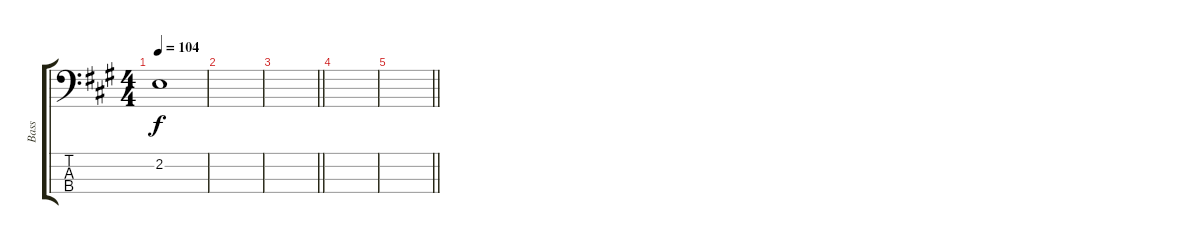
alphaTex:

\track ("Bass" "Bass") {instrument acousticbass}
\staff {score tabs}
\tuning (G2 D2 A1 E1) {hide}
\ts (4 4)
\tempo 104
\clef f4
\ks a
2.2.1{dy f} |
|
\barLineRight lightlight
|
|
\barLineRight lightlight
